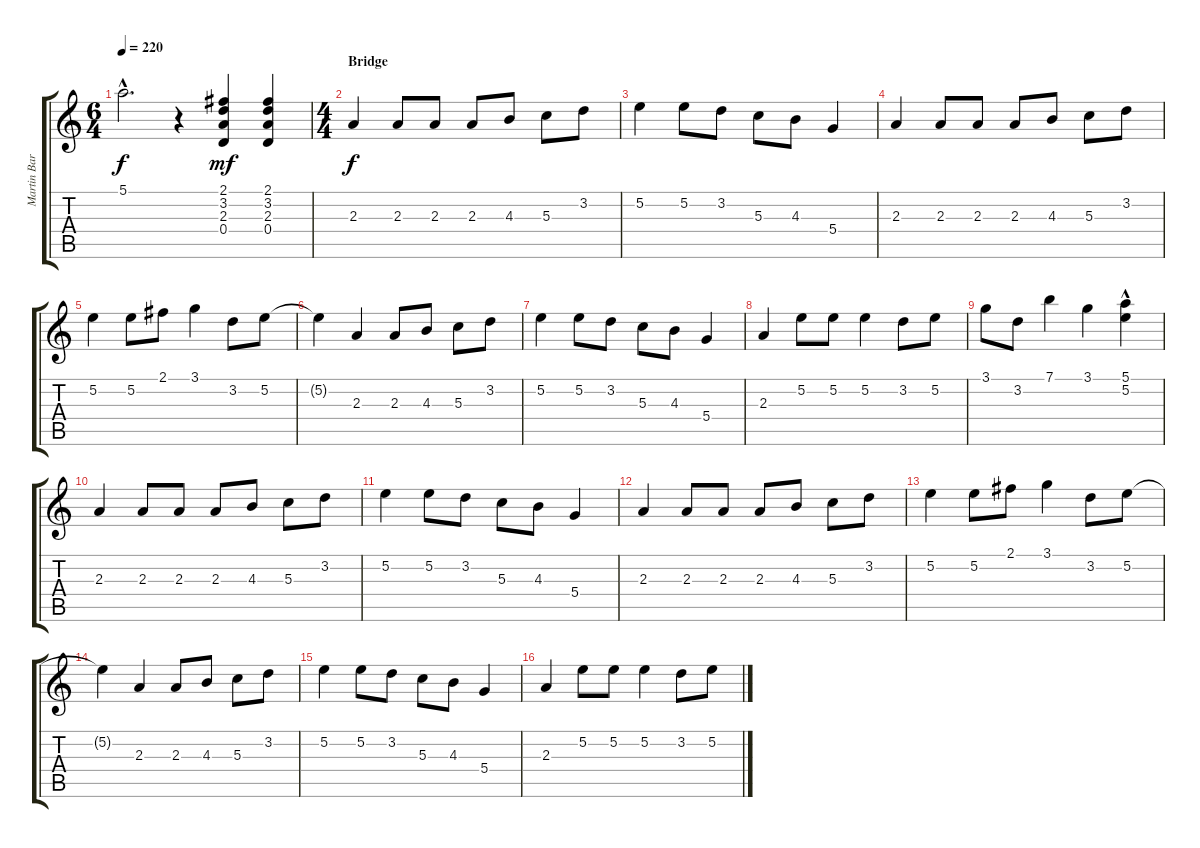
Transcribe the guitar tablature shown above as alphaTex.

\track ("Martin Barre (Electric guitar)" "Martin Bar") {instrument electricguitarjazz}
\staff {score tabs}
\tuning (E4 B3 G3 D3 A2 E2) {hide}
\ts (6 4)
\tempo 220
\clef g2
\ks c
5.1{hac t}.2{d dy f} r.4 (2.1 3.2 2.3 0.4).4{dy mf} (2.1 3.2 2.3 0.4).4 |
\ts (4 4)
\section ("" "Bridge")
2.3.4{dy f} 2.3.8 2.3.8 2.3.8 4.3.8 5.3.8 3.2.8 |
5.2.4 5.2.8 3.2.8 5.3.8 4.3.8 5.4.4 |
2.3.4 2.3.8 2.3.8 2.3.8 4.3.8 5.3.8 3.2.8 |
5.2.4 5.2.8 2.1.8 3.1.4 3.2.8 5.2.8 |
5.2{t}.4 2.3.4 2.3.8 4.3.8 5.3.8 3.2.8 |
5.2.4 5.2.8 3.2.8 5.3.8 4.3.8 5.4.4 |
2.3.4 5.2.8 5.2.8 5.2.4 3.2.8 5.2.8 |
3.1.8 3.2.8 7.1.4 3.1.4 (5.1 5.2{hac}).4 |
2.3.4 2.3.8 2.3.8 2.3.8 4.3.8 5.3.8 3.2.8 |
5.2.4 5.2.8 3.2.8 5.3.8 4.3.8 5.4.4 |
2.3.4 2.3.8 2.3.8 2.3.8 4.3.8 5.3.8 3.2.8 |
5.2.4 5.2.8 2.1.8 3.1.4 3.2.8 5.2.8 |
5.2{t}.4 2.3.4 2.3.8 4.3.8 5.3.8 3.2.8 |
5.2.4 5.2.8 3.2.8 5.3.8 4.3.8 5.4.4 |
2.3.4 5.2.8 5.2.8 5.2.4 3.2.8 5.2.8
